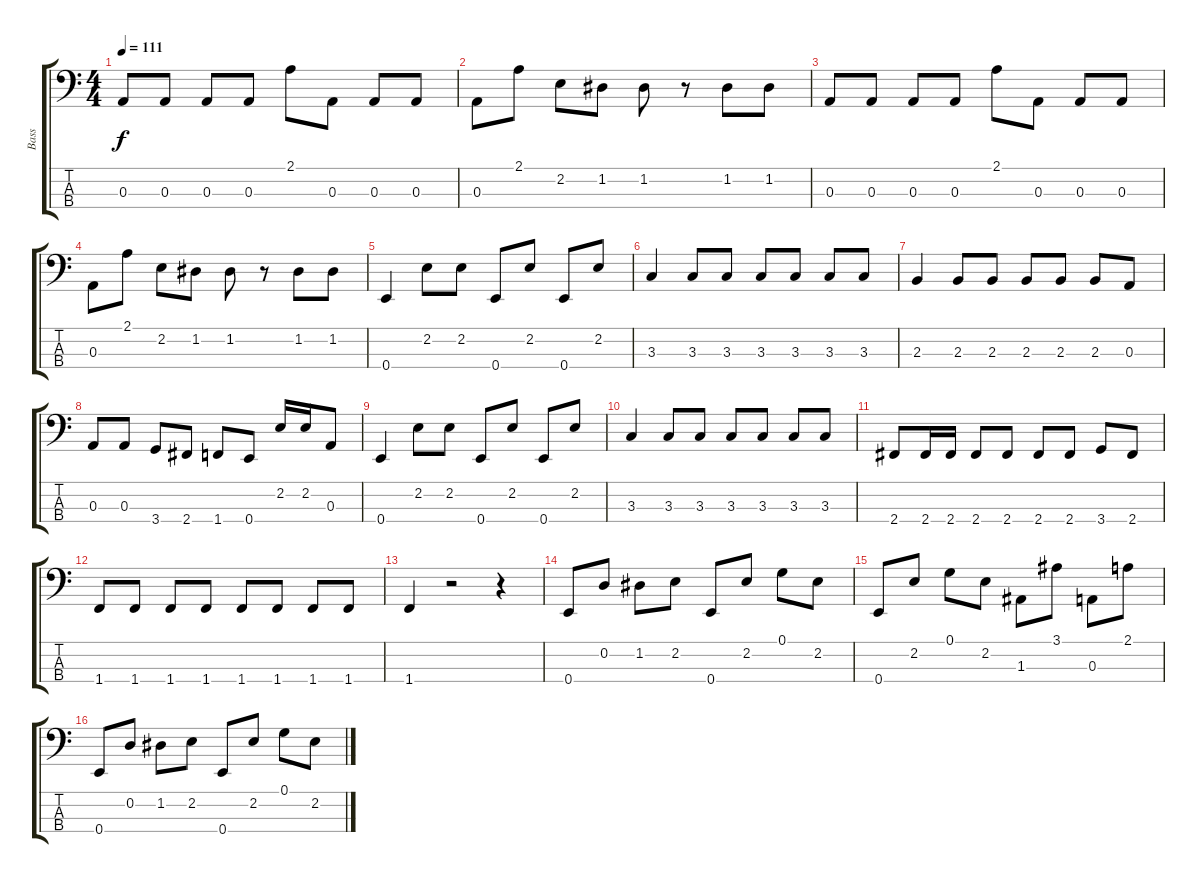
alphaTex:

\track ("Bass" "Bass") {instrument electricbassfinger}
\staff {score tabs}
\tuning (G2 D2 A1 E1) {hide}
\ts (4 4)
\tempo 111
\clef f4
\ks c
0.3.8{dy f} 0.3.8 0.3.8 0.3.8 2.1.8 0.3.8 0.3.8 0.3.8 |
0.3.8 2.1.8 2.2.8 1.2.8 1.2.8 r.8 1.2.8 1.2.8 |
0.3.8 0.3.8 0.3.8 0.3.8 2.1.8 0.3.8 0.3.8 0.3.8 |
0.3.8 2.1.8 2.2.8 1.2.8 1.2.8 r.8 1.2.8 1.2.8 |
0.4.4 2.2.8 2.2.8 0.4.8 2.2.8 0.4.8 2.2.8 |
3.3.4 3.3.8 3.3.8 3.3.8 3.3.8 3.3.8 3.3.8 |
2.3.4 2.3.8 2.3.8 2.3.8 2.3.8 2.3.8 0.3.8 |
0.3.8 0.3.8 3.4.8 2.4.8 1.4.8 0.4.8 2.2.16 2.2.16 0.3.8 |
0.4.4 2.2.8 2.2.8 0.4.8 2.2.8 0.4.8 2.2.8 |
3.3.4 3.3.8 3.3.8 3.3.8 3.3.8 3.3.8 3.3.8 |
2.4.8 2.4.16 2.4.16 2.4.8 2.4.8 2.4.8 2.4.8 3.4.8 2.4.8 |
1.4.8 1.4.8 1.4.8 1.4.8 1.4.8 1.4.8 1.4.8 1.4.8 |
1.4.4 r.2 r.4 |
0.4.8 0.2.8 1.2.8 2.2.8 0.4.8 2.2.8 0.1.8 2.2.8 |
0.4.8 2.2.8 0.1.8 2.2.8 1.3.8 3.1.8 0.3.8 2.1.8 |
0.4.8 0.2.8 1.2.8 2.2.8 0.4.8 2.2.8 0.1.8 2.2.8
